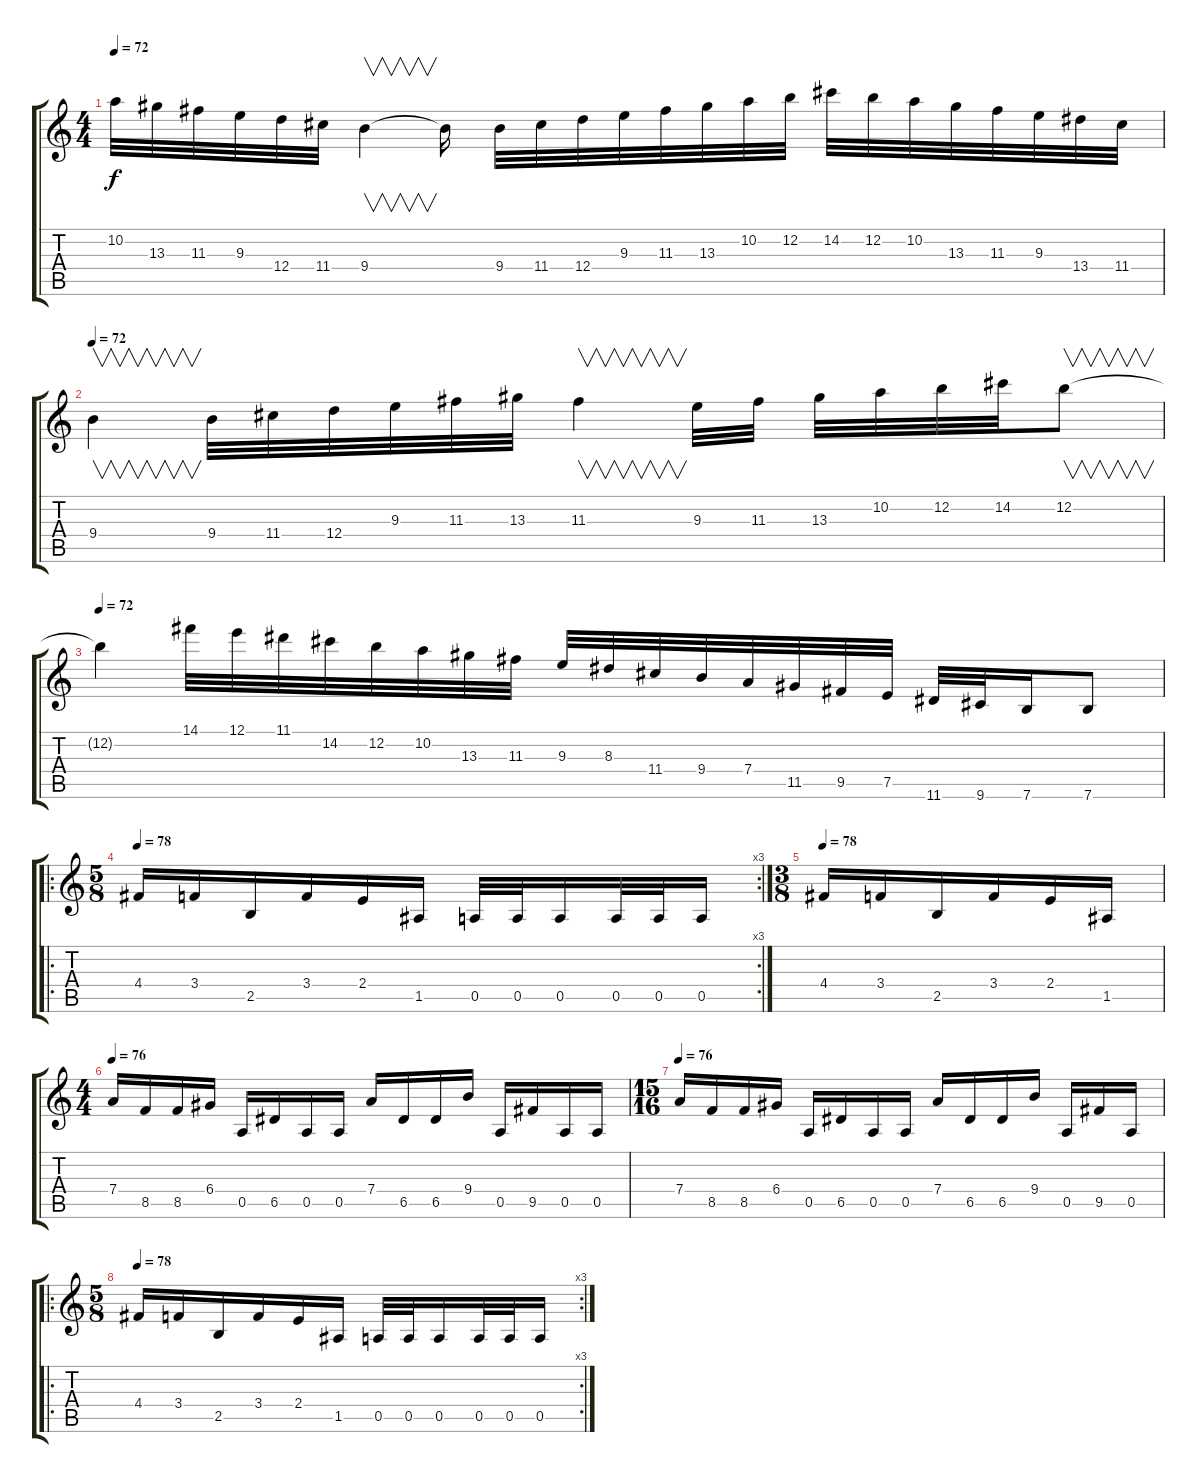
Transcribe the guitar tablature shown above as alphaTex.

\track "" {instrument distortionguitar}
\staff {score tabs}
\tuning (E4 B3 G3 D3 A2 E2) {hide}
\ts (4 4)
\tempo 72
\clef g2
\ks c
10.2.32{dy f} 13.3.32 11.3.32 9.3.32 12.4.32 11.4.32 9.4.4{v} 9.4{t}.16 9.4.32 11.4.32 12.4.32 9.3.32 11.3.32 13.3.32 10.2.32 12.2.32 14.2.32 12.2.32 10.2.32 13.3.32 11.3.32 9.3.32 13.4.32 11.4.32 |
\tempo 72
9.4.4{v} 9.4.32 11.4.32 12.4.32 9.3.32 11.3.32 13.3.32 11.3.4{v} 9.3.32 11.3.32 13.3.32 10.2.32 12.2.32 14.2.32 12.2.8{v} |
\tempo 72
12.2{t}.4 14.1.32 12.1.32 11.1.32 14.2.32 12.2.32 10.2.32 13.3.32 11.3.32 9.3.32 8.3.32 11.4.32 9.4.32 7.4.32 11.5.32 9.5.32 7.5.32 11.6.32 9.6.32 7.6.16 7.6.8 |
\ro
\rc 3
\ts (5 8)
\tempo 78
4.4.16 3.4.16 2.5.16 3.4.16 2.4.16 1.5.16 0.5.32 0.5.32 0.5.16 0.5.32 0.5.32 0.5.16 |
\ts (3 8)
\tempo 78
4.4.16 3.4.16 2.5.16 3.4.16 2.4.16 1.5.16 |
\ts (4 4)
\tempo 76
7.4.16 8.5.16 8.5.16 6.4.16 0.5.16 6.5.16 0.5.16 0.5.16 7.4.16 6.5.16 6.5.16 9.4.16 0.5.16 9.5.16 0.5.16 0.5.16 |
\ts (15 16)
\tempo 76
7.4.16 8.5.16 8.5.16 6.4.16 0.5.16 6.5.16 0.5.16 0.5.16 7.4.16 6.5.16 6.5.16 9.4.16 0.5.16 9.5.16 0.5.16 |
\ro
\rc 3
\ts (5 8)
\tempo 78
4.4.16 3.4.16 2.5.16 3.4.16 2.4.16 1.5.16 0.5.32 0.5.32 0.5.16 0.5.32 0.5.32 0.5.16
